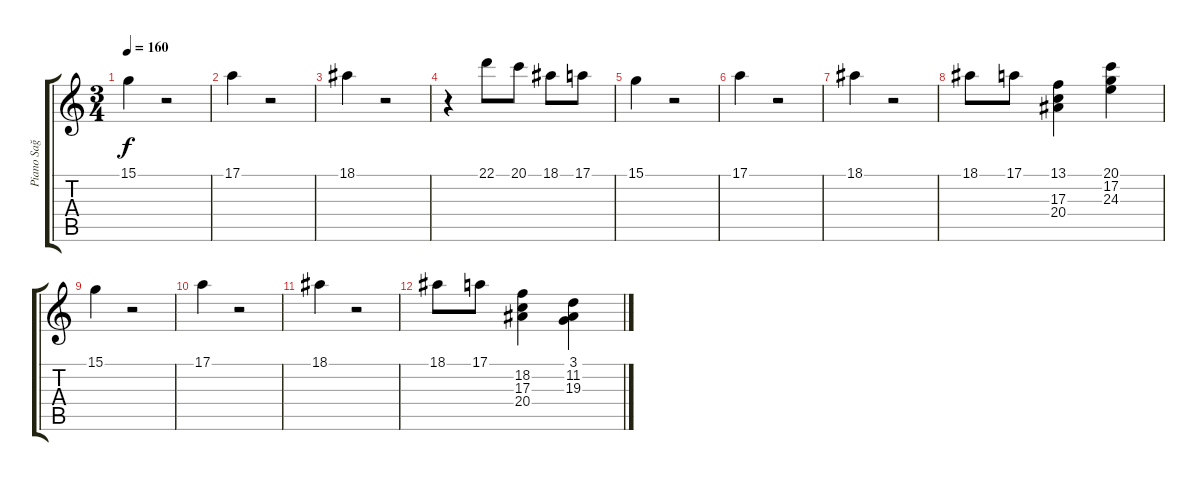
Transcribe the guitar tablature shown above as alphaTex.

\track ("Piano Sağ El" "Piano Sağ ") {instrument acousticgrandpiano}
\staff {score tabs}
\tuning (E4 B3 G3 D3 A2 E2) {hide}
\ts (3 4)
\tempo 160
\clef g2
\ks c
15.1.4{dy f volume 0} r.2 |
17.1.4{volume 16} r.2 |
18.1.4{volume 0} r.2 |
r.4{volume 13} 22.1.8 20.1.8 18.1.8 17.1.8 |
15.1.4 r.2 |
17.1.4 r.2 |
18.1.4 r.2 |
18.1.8 17.1.8 (13.1 17.3 20.4).4 (20.1 17.2 24.3).4 |
15.1.4 r.2 |
17.1.4 r.2 |
18.1.4 r.2 |
18.1.8 17.1.8 (18.2 17.3 20.4).4 (3.1 11.2 19.3).4
